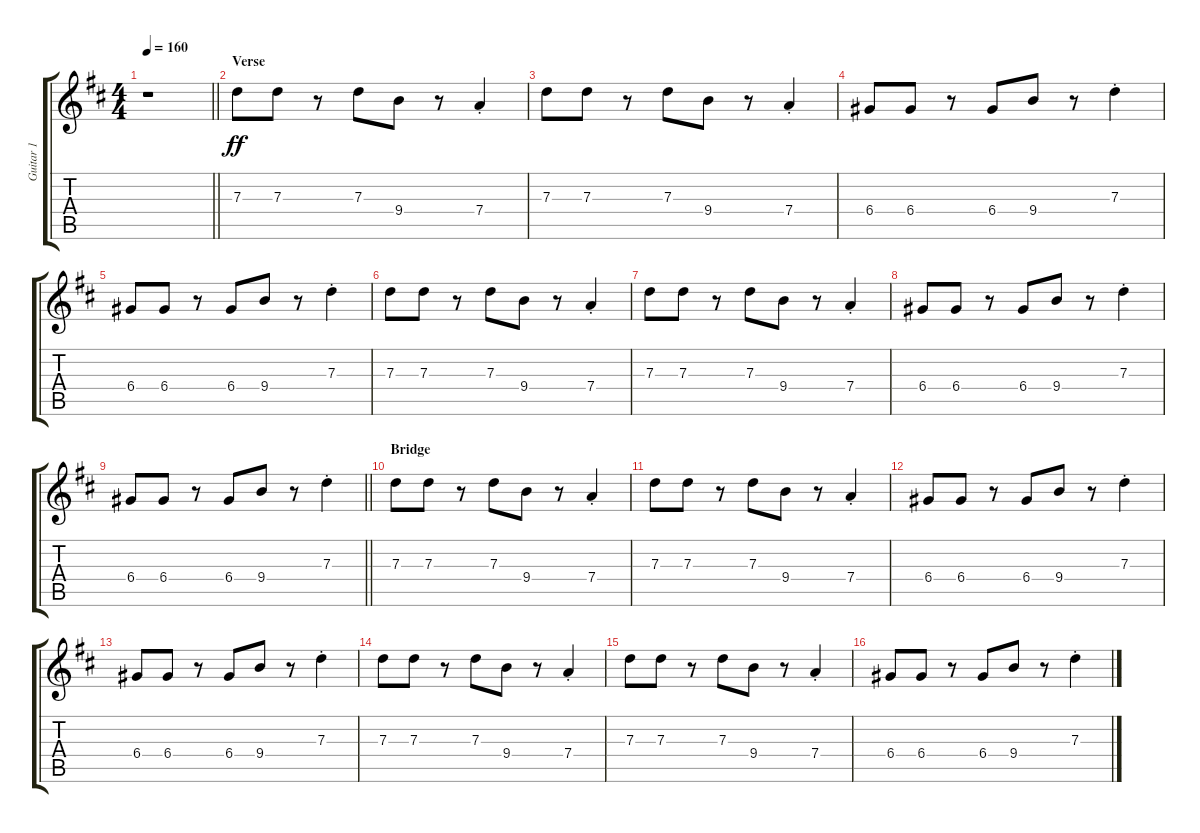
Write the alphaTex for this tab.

\track ("Guitar 1" "Guitar 1") {instrument overdrivenguitar}
\staff {score tabs}
\tuning (E4 B3 G3 D3 A2 E2) {hide}
\ts (4 4)
\tempo 160
\clef g2
\barLineRight lightlight
\ks bminor
r.1{dy fff} |
\section ("" "Verse")
7.3.8{dy ff} 7.3.8 r.8 7.3.8{beam merge} 9.4.8 r.8 7.4{st}.4 |
7.3.8 7.3.8 r.8 7.3.8{beam merge} 9.4.8 r.8 7.4{st}.4 |
6.4.8 6.4.8 r.8 6.4.8{beam merge} 9.4.8 r.8 7.3{st}.4 |
6.4.8 6.4.8 r.8 6.4.8{beam merge} 9.4.8 r.8 7.3{st}.4 |
7.3.8 7.3.8 r.8 7.3.8{beam merge} 9.4.8 r.8 7.4{st}.4 |
7.3.8 7.3.8 r.8 7.3.8{beam merge} 9.4.8 r.8 7.4{st}.4 |
6.4.8 6.4.8 r.8 6.4.8{beam merge} 9.4.8 r.8 7.3{st}.4 |
\barLineRight lightlight
6.4.8 6.4.8 r.8 6.4.8{beam merge} 9.4.8 r.8 7.3{st}.4 |
\section ("" "Bridge")
7.3.8 7.3.8 r.8 7.3.8{beam merge} 9.4.8 r.8 7.4{st}.4 |
7.3.8 7.3.8 r.8 7.3.8{beam merge} 9.4.8 r.8 7.4{st}.4 |
6.4.8 6.4.8 r.8 6.4.8{beam merge} 9.4.8 r.8 7.3{st}.4 |
6.4.8 6.4.8 r.8 6.4.8{beam merge} 9.4.8 r.8 7.3{st}.4 |
7.3.8 7.3.8 r.8 7.3.8{beam merge} 9.4.8 r.8 7.4{st}.4 |
7.3.8 7.3.8 r.8 7.3.8{beam merge} 9.4.8 r.8 7.4{st}.4 |
6.4.8 6.4.8 r.8 6.4.8{beam merge} 9.4.8 r.8 7.3{st}.4
